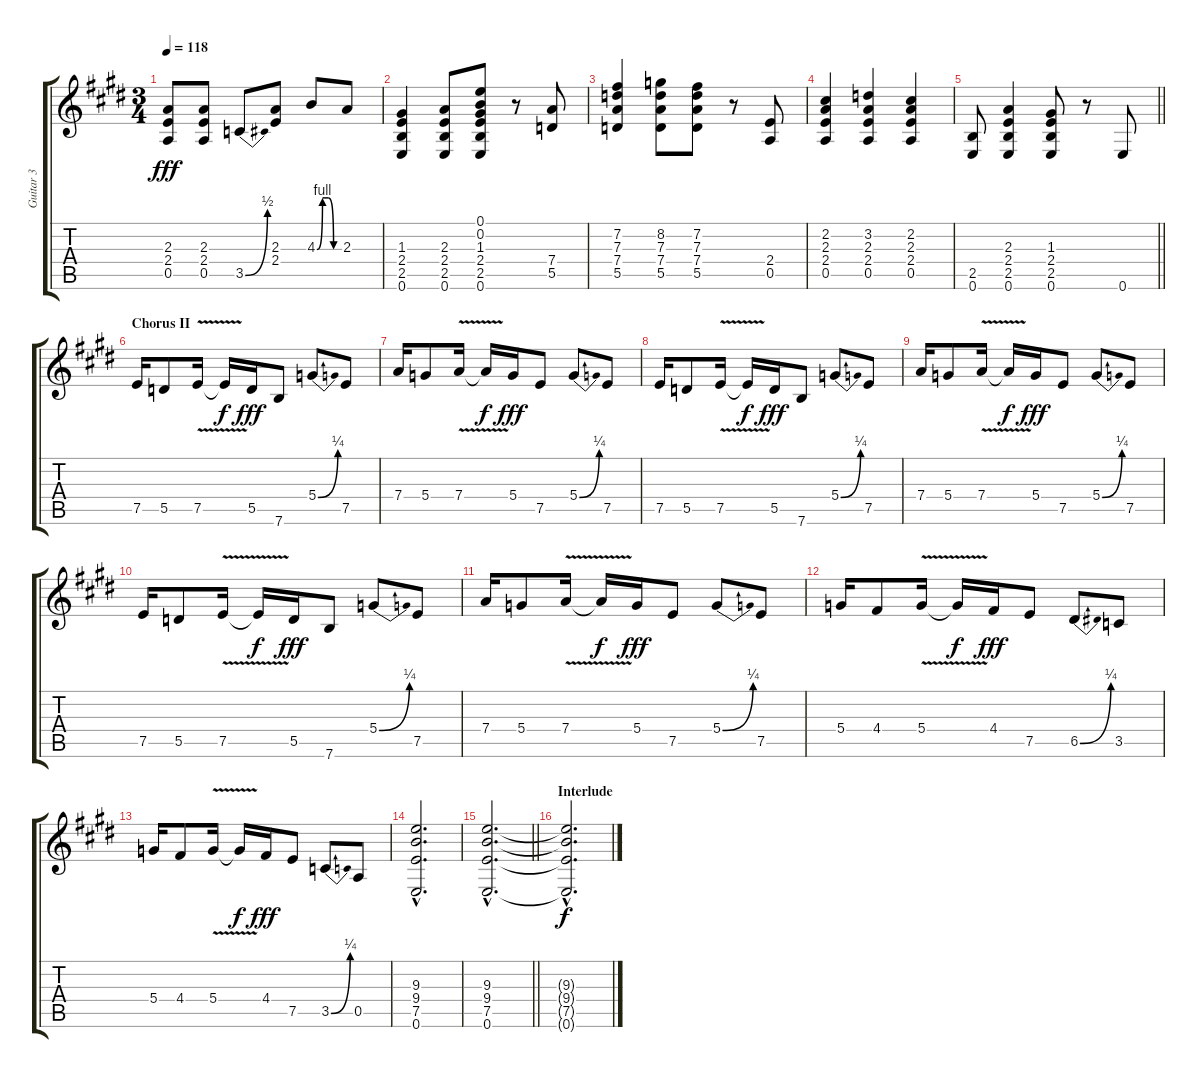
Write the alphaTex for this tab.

\track ("Guitar 3" "Guitar 3") {instrument distortionguitar}
\staff {score tabs}
\tuning (E4 B3 G3 D3 A2 E2) {hide}
\ts (3 4)
\tempo 118
\clef g2
\ks e
(2.3 2.4 0.5).8{dy fff} (2.3 2.4 0.5).8 3.5{be (bend 0 0 60 2)}.8 (2.3 2.4).8 4.3{be (custom 0 0 15 4 30 4 45 0 60 0)}.8 2.3.8 |
(1.3 2.4 2.5 0.6).4 (2.3 2.4 2.5 0.6).8 (0.1 0.2 1.3 2.4 2.5 0.6).8 r.8 (7.4 5.5).8 |
(7.2 7.3 7.4 5.5).4 (8.2 7.3 7.4 5.5).8 (7.2 7.3 7.4 5.5).8 r.8 (2.4 0.5).8 |
(2.2 2.3 2.4 0.5).4 (3.2 2.3 2.4 0.5).4 (2.2 2.3 2.4 0.5).4 |
\barLineRight lightlight
(2.5 0.6).8 (2.3 2.4 2.5 0.6).4 (1.3 2.4 2.5 0.6).8 r.8 0.6.8 |
\section ("" "Chorus II")
7.5.16 5.5.8 7.5{v}.16 7.5{t}.16{dy f} 5.5.16{dy fff} 7.6.8 5.4{be (bend 0 0 60 1)}.8 7.5.8 |
7.4.16 5.4.8 7.4{v}.16 7.4{t}.16{dy f} 5.4.16{dy fff} 7.5.8 5.4{be (bend 0 0 60 1)}.8 7.5.8 |
7.5.16 5.5.8 7.5{v}.16 7.5{t}.16{dy f} 5.5.16{dy fff} 7.6.8 5.4{be (bend 0 0 60 1)}.8 7.5.8 |
7.4.16 5.4.8 7.4{v}.16 7.4{t}.16{dy f} 5.4.16{dy fff} 7.5.8 5.4{be (bend 0 0 60 1)}.8 7.5.8 |
7.5.16 5.5.8 7.5{v}.16 7.5{t}.16{dy f} 5.5.16{dy fff} 7.6.8 5.4{be (bend 0 0 60 1)}.8 7.5.8 |
7.4.16 5.4.8 7.4{v}.16 7.4{t}.16{dy f} 5.4.16{dy fff} 7.5.8 5.4{be (bend 0 0 60 1)}.8 7.5.8 |
5.4.16 4.4.8 5.4{v}.16 5.4{t}.16{dy f} 4.4.16{dy fff} 7.5.8 6.5{be (bend 0 0 60 1)}.8 3.5.8 |
5.4.16 4.4.8 5.4{v}.16 5.4{t}.16{dy f} 4.4.16{dy fff} 7.5.8 3.5{be (bend 0 0 60 1)}.8 0.5.8 |
(9.3{hac} 9.4{hac} 7.5{hac} 0.6{hac}).2{d} |
\barLineRight lightlight
(9.3{hac} 9.4{hac} 7.5{hac} 0.6{hac}).2{d} |
\section ("" "Interlude")
(9.3{hac t} 9.4{hac t} 7.5{hac t} 0.6{hac t}).2{d dy f}
